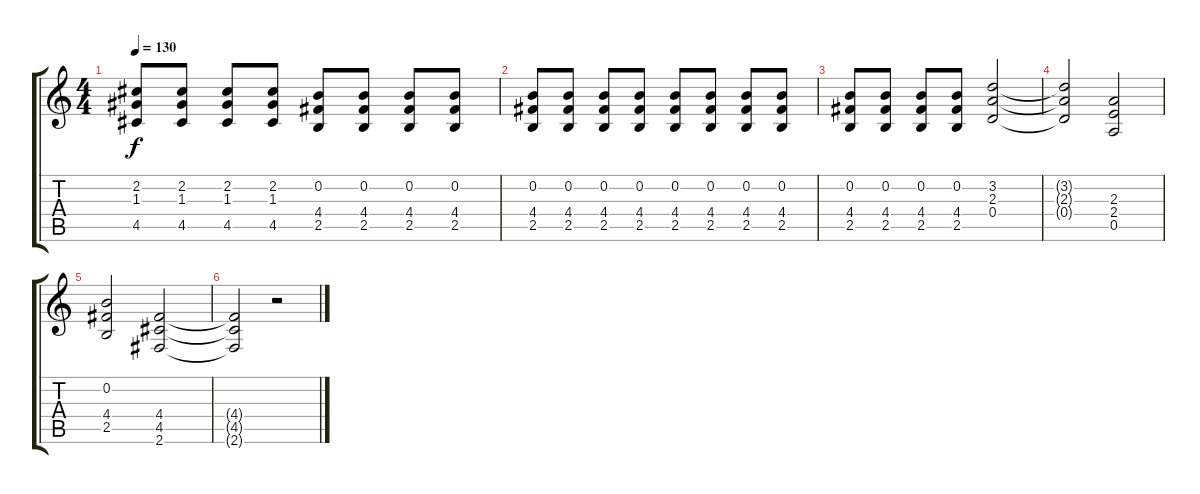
\track "" {instrument overdrivenguitar}
\staff {score tabs}
\tuning (E4 B3 G3 D3 A2 E2) {hide}
\ts (4 4)
\tempo 130
\clef g2
\ks c
(2.2 1.3 4.5).8{dy f} (2.2 1.3 4.5).8 (2.2 1.3 4.5).8 (2.2 1.3 4.5).8 (0.2 4.4 2.5).8 (0.2 4.4 2.5).8 (0.2 4.4 2.5).8 (0.2 4.4 2.5).8 |
(0.2 4.4 2.5).8 (0.2 4.4 2.5).8 (0.2 4.4 2.5).8 (0.2 4.4 2.5).8 (0.2 4.4 2.5).8 (0.2 4.4 2.5).8 (0.2 4.4 2.5).8 (0.2 4.4 2.5).8 |
(0.2 4.4 2.5).8 (0.2 4.4 2.5).8 (0.2 4.4 2.5).8 (0.2 4.4 2.5).8 (3.2 2.3 0.4).2 |
(3.2{t} 2.3{t} 0.4{t}).2 (2.3 2.4 0.5).2 |
(0.2 4.4 2.5).2 (4.4 4.5 2.6).2 |
(4.4{t} 4.5{t} 2.6{t}).2 r.2
